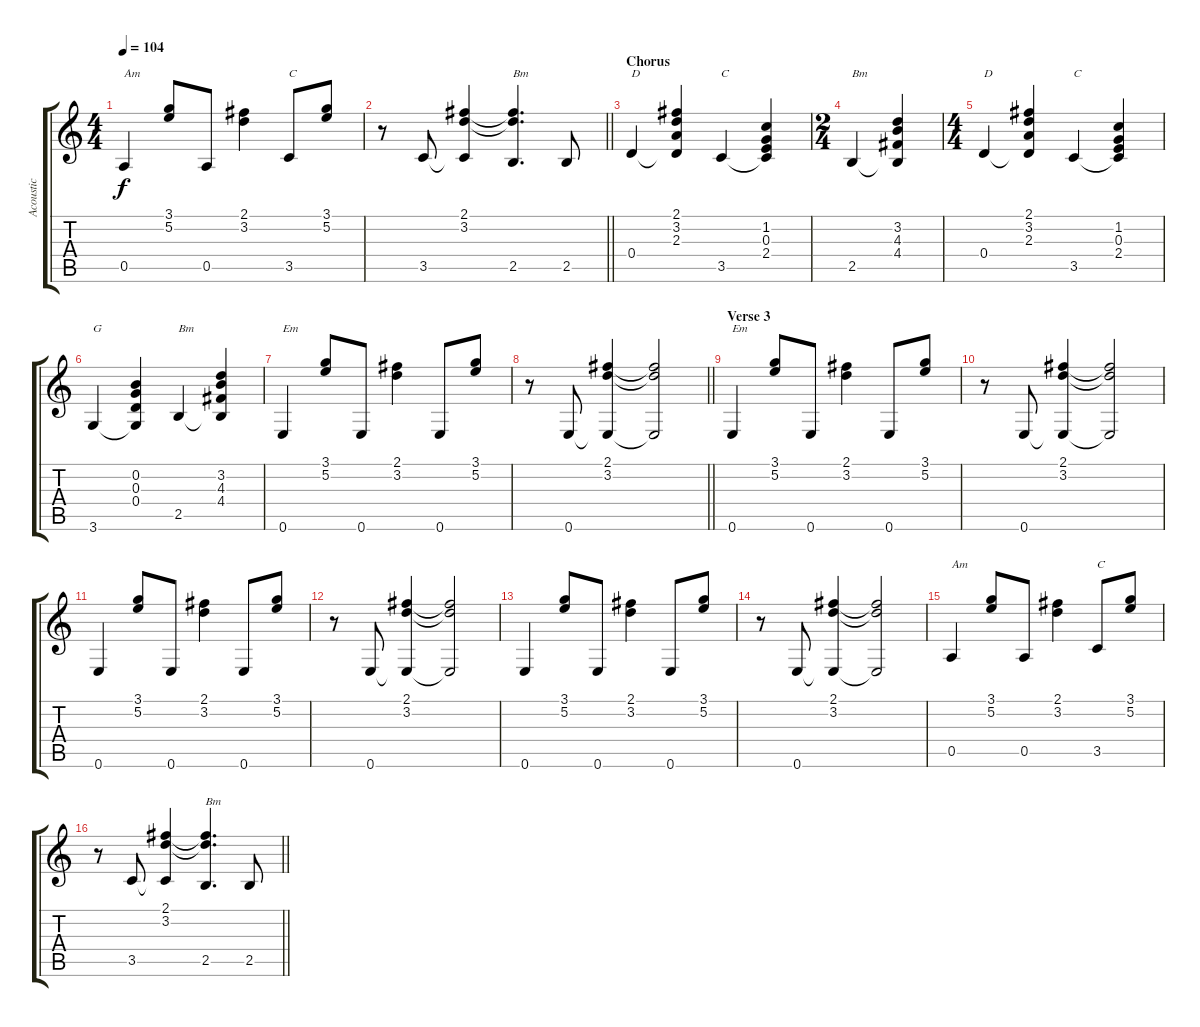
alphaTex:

\track ("Acoustic" "Acoustic") {instrument acousticguitarsteel}
\staff {score tabs}
\tuning (E4 B3 G3 D3 A2 E2) {hide}
\ts (4 4)
\tempo 104
\clef g2
\ks c
0.5.4{txt "Am" dy f} (3.1 5.2).8 0.5.8 (2.1 3.2).4 3.5.8{txt "C"} (3.1 5.2).8 |
\barLineRight lightlight
r.8 3.5.8 (2.1 3.2 3.5{t}).4 (2.1{t} 3.2{t} 2.5).4{d txt "Bm"} 2.5.8 |
\section ("" "Chorus")
0.4.4{txt "D"} (2.1 3.2 2.3 0.4{t}).4 3.5.4{txt "C"} (1.2 0.3 2.4 3.5{t}).4 |
\ts (2 4)
2.5.4{txt "Bm"} (3.2 4.3 4.4 2.5{t}).4 |
\ts (4 4)
0.4.4{txt "D"} (2.1 3.2 2.3 0.4{t}).4 3.5.4{txt "C"} (1.2 0.3 2.4 3.5{t}).4 |
3.6.4{txt "G"} (0.2 0.3 0.4 3.6{t}).4 2.5.4{txt "Bm"} (3.2 4.3 4.4 2.5{t}).4 |
0.6.4{txt "Em"} (3.1 5.2).8 0.6.8 (2.1 3.2).4 0.6.8 (3.1 5.2).8 |
\barLineRight lightlight
r.8 0.6.8 (2.1 3.2 0.6{t}).4 (2.1{t} 3.2{t} 0.6{t}).2 |
\section ("" "Verse 3")
0.6.4{txt "Em"} (3.1 5.2).8 0.6.8 (2.1 3.2).4 0.6.8 (3.1 5.2).8 |
r.8 0.6.8 (2.1 3.2 0.6{t}).4 (2.1{t} 3.2{t} 0.6{t}).2 |
0.6.4 (3.1 5.2).8 0.6.8 (2.1 3.2).4 0.6.8 (3.1 5.2).8 |
r.8 0.6.8 (2.1 3.2 0.6{t}).4 (2.1{t} 3.2{t} 0.6{t}).2 |
0.6.4 (3.1 5.2).8 0.6.8 (2.1 3.2).4 0.6.8 (3.1 5.2).8 |
r.8 0.6.8 (2.1 3.2 0.6{t}).4 (2.1{t} 3.2{t} 0.6{t}).2 |
0.5.4{txt "Am"} (3.1 5.2).8 0.5.8 (2.1 3.2).4 3.5.8{txt "C"} (3.1 5.2).8 |
\barLineRight lightlight
r.8 3.5.8 (2.1 3.2 3.5{t}).4 (2.1{t} 3.2{t} 2.5).4{d txt "Bm"} 2.5.8
